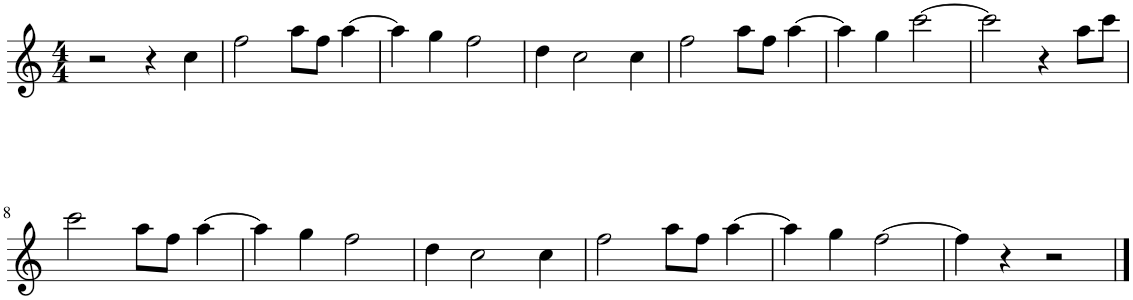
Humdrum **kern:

**kern
*part1
*staff1
*I"Harmonica
*I'Hmca
*clefG2
*k[]
*M4/4
=1
2r
4r
4cc\
=2
2ff\
8aa\L
8ff\J
[4aa\
=3
4aa\]
4gg\
2ff\
=4
4dd\
2cc\
4cc\
=5
2ff\
8aa\L
8ff\J
[4aa\
=6
4aa\]
4gg\
[2ccc\
=7
2ccc\]
4r
8aa\L
8ccc\J
!!LO:LB:g=z
=8
2ccc\
8aa\L
8ff\J
[4aa\
=9
4aa\]
4gg\
2ff\
=10
4dd\
2cc\
4cc\
=11
2ff\
8aa\L
8ff\J
[4aa\
=12
4aa\]
4gg\
[2ff\
=13
4ff\]
4r
2r
==
*-
